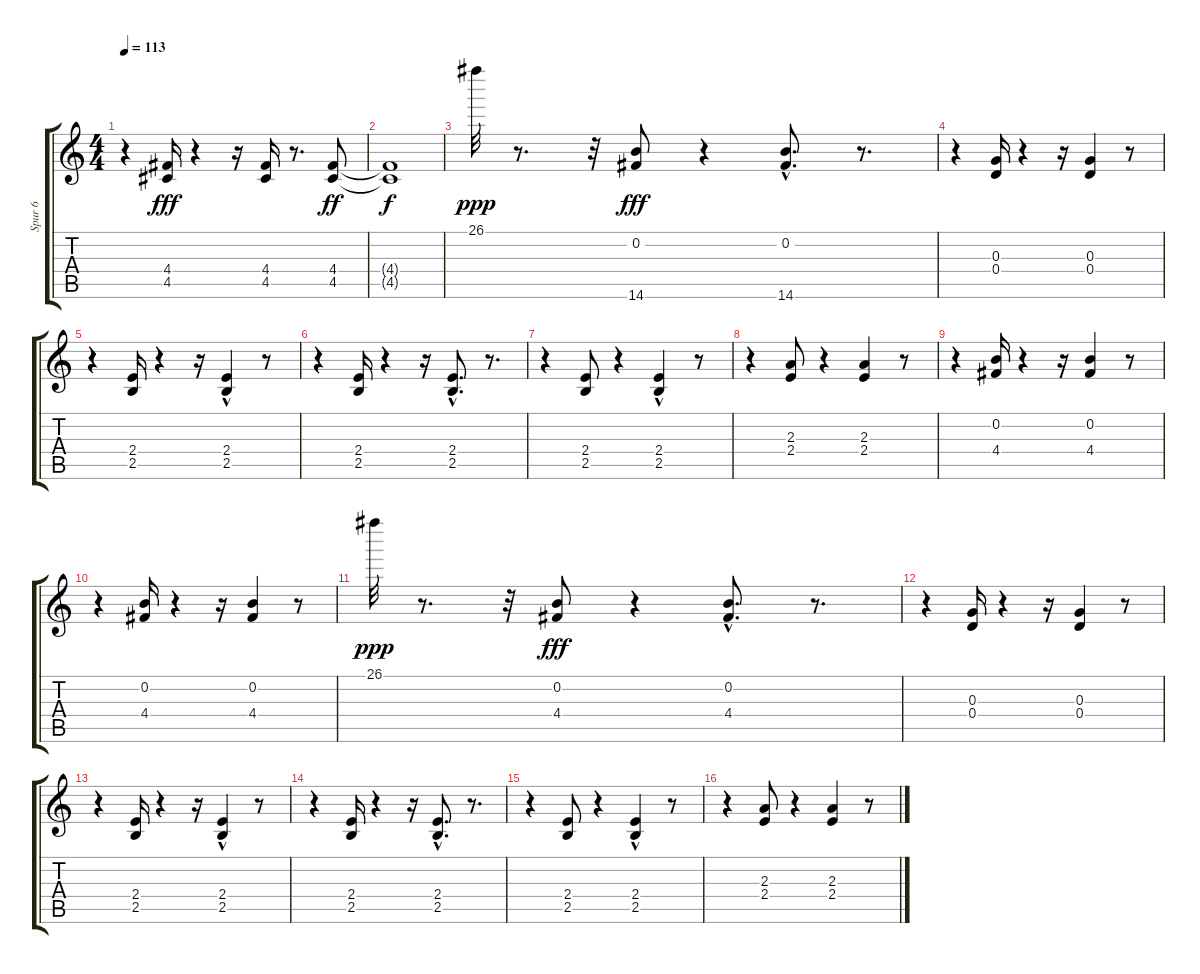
\track ("Spur 6" "Spur 6") {instrument distortionguitar}
\staff {score tabs}
\tuning (E4 B3 G3 D3 A2 E2) {hide}
\ts (4 4)
\tempo 113
\clef g2
\ks c
r.4{dy f} (4.4 4.5).16{dy fff} r.4 r.16 (4.4 4.5).16 r.8{d} (4.4 4.5).8{dy ff} |
(4.4{t} 4.5{t}).1{dy f} |
26.1.32{dy ppp} r.8{d} r.32 (0.2 14.6).8{dy fff} r.4 (0.2{hac} 14.6{hac}).8{d} r.8{d} |
r.4 (0.3 0.4).16 r.4 r.16 (0.3 0.4).4 r.8 |
r.4 (2.4 2.5).16 r.4 r.16 (2.4{hac} 2.5).4 r.8 |
r.4 (2.4 2.5).16 r.4 r.16 (2.4{hac} 2.5{hac}).8{d} r.8{d} |
r.4 (2.4 2.5).8 r.4 (2.4{hac} 2.5).4 r.8 |
r.4 (2.3 2.4).8 r.4 (2.3 2.4).4 r.8 |
r.4 (0.2 4.4).16 r.4 r.16 (0.2 4.4).4 r.8 |
r.4 (0.2 4.4).16 r.4 r.16 (0.2 4.4).4 r.8 |
26.1.32{dy ppp} r.8{d} r.32 (0.2 4.4).8{dy fff} r.4 (0.2{hac} 4.4{hac}).8{d} r.8{d} |
r.4 (0.3 0.4).16 r.4 r.16 (0.3 0.4).4 r.8 |
r.4 (2.4 2.5).16 r.4 r.16 (2.4{hac} 2.5).4 r.8 |
r.4 (2.4 2.5).16 r.4 r.16 (2.4{hac} 2.5{hac}).8{d} r.8{d} |
r.4 (2.4 2.5).8 r.4 (2.4{hac} 2.5).4 r.8 |
r.4 (2.3 2.4).8 r.4 (2.3 2.4).4 r.8
